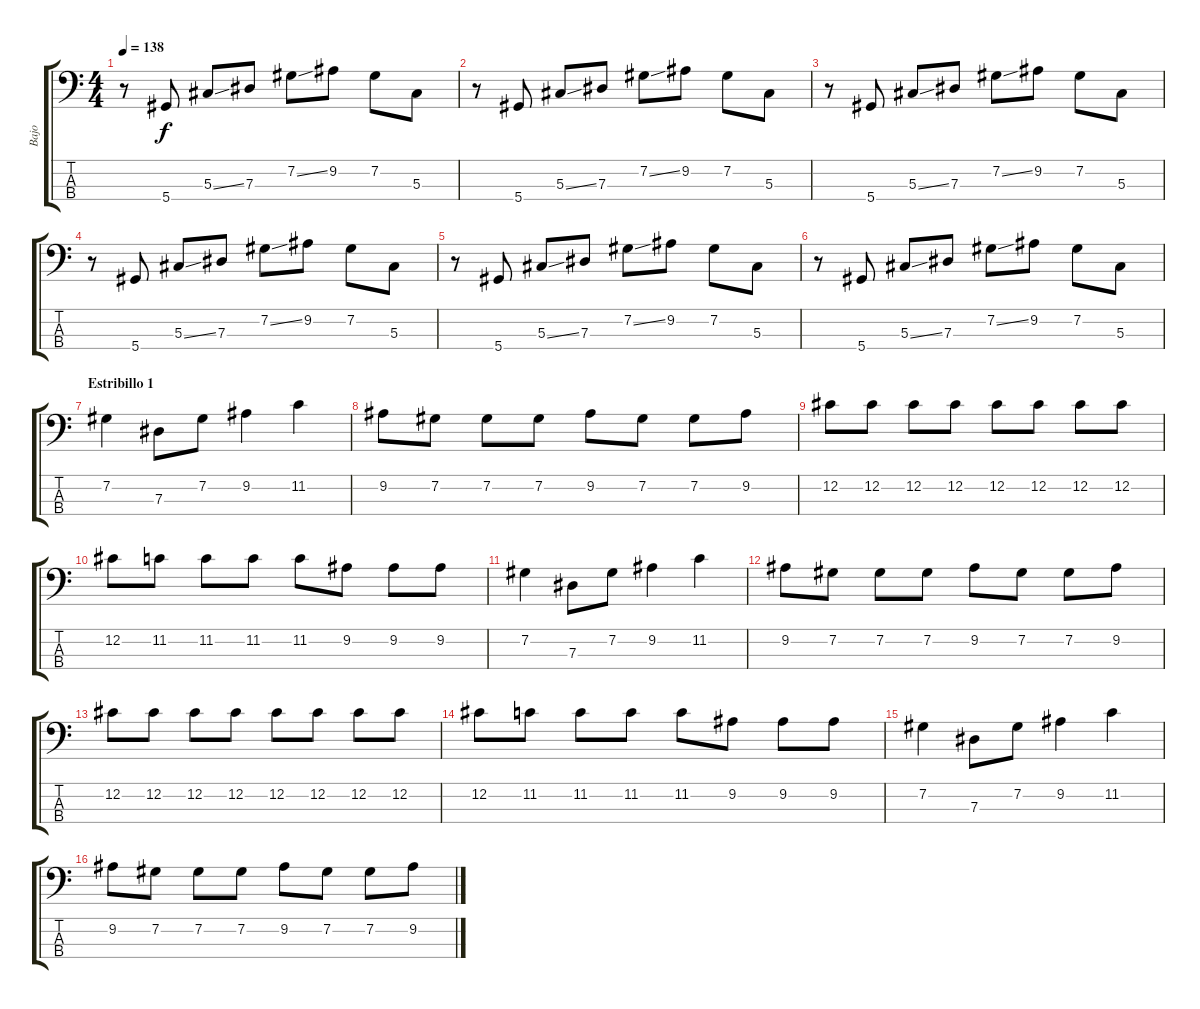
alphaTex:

\track ("Bajo" "Bajo") {instrument slapbass2}
\staff {score tabs}
\tuning (Gb2 Db2 Ab1 Eb1) {hide}
\ts (4 4)
\tempo 138
\clef f4
\ks c
r.8{dy f} 5.4.8 5.3{ss}.8 7.3.8 7.2{ss}.8 9.2.8 7.2.8 5.3.8 |
r.8 5.4.8 5.3{ss}.8 7.3.8 7.2{ss}.8 9.2.8 7.2.8 5.3.8 |
r.8 5.4.8 5.3{ss}.8 7.3.8 7.2{ss}.8 9.2.8 7.2.8 5.3.8 |
r.8 5.4.8 5.3{ss}.8 7.3.8 7.2{ss}.8 9.2.8 7.2.8 5.3.8 |
r.8 5.4.8 5.3{ss}.8 7.3.8 7.2{ss}.8 9.2.8 7.2.8 5.3.8 |
r.8 5.4.8 5.3{ss}.8 7.3.8 7.2{ss}.8 9.2.8 7.2.8 5.3.8 |
\section ("" "Estribillo 1")
7.2.4 7.3.8 7.2.8 9.2.4 11.2.4 |
9.2.8 7.2.8 7.2.8 7.2.8 9.2.8 7.2.8 7.2.8 9.2.8 |
12.2.8 12.2.8 12.2.8 12.2.8 12.2.8 12.2.8 12.2.8 12.2.8 |
12.2.8 11.2.8 11.2.8 11.2.8 11.2.8 9.2.8 9.2.8 9.2.8 |
7.2.4 7.3.8 7.2.8 9.2.4 11.2.4 |
9.2.8 7.2.8 7.2.8 7.2.8 9.2.8 7.2.8 7.2.8 9.2.8 |
12.2.8 12.2.8 12.2.8 12.2.8 12.2.8 12.2.8 12.2.8 12.2.8 |
12.2.8 11.2.8 11.2.8 11.2.8 11.2.8 9.2.8 9.2.8 9.2.8 |
7.2.4 7.3.8 7.2.8 9.2.4 11.2.4 |
9.2.8 7.2.8 7.2.8 7.2.8 9.2.8 7.2.8 7.2.8 9.2.8
